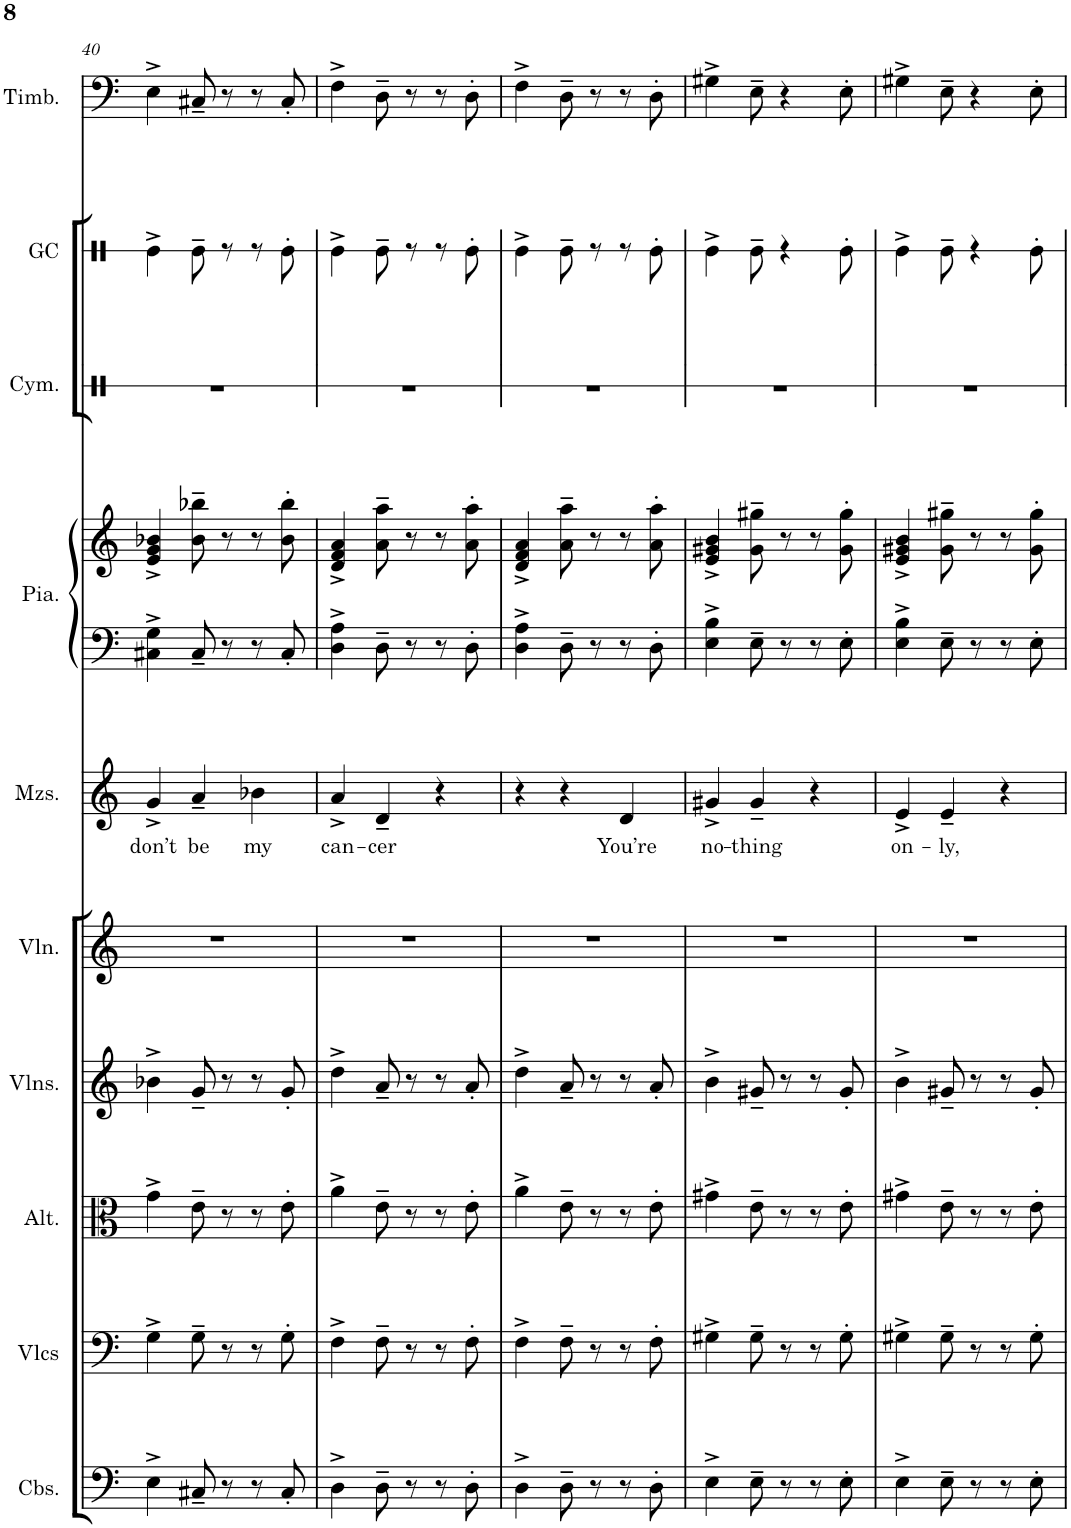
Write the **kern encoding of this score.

**kern	**kern	**kern	**kern	**kern	**kern	**text	**kern	**kern	**kern	**kern	**kern
*part10	*part9	*part8	*part7	*part6	*part5	*part5	*part4	*part4	*part3	*part2	*part1
*staff11	*staff10	*staff9	*staff8	*staff7	*staff6	*staff6	*staff5	*staff4	*staff3	*staff2	*staff1
*I"Contrebasses	*I"Violoncelles	*I"Altos	*I"Violons	*I"Violon	*I"Mezzo-soprano	*	*I"Piano	*	*I"Cymbales	*I"Grosse caisse	*I"Timbales
*I'Cbs.	*I'Vlcs	*I'Alt.	*I'Vlns.	*I'Vln.	*I'Mzs.	*	*I'Pia.	*	*I'Cym.	*I'GC	*I'Timb.
!!LO:PB:g=z
*clefF4	*clefF4	*clefC3	*clefG2	*clefG2	*clefG2	*	*clefF4	*clefG2	*clefX	*clefX	*clefF4
*Trd7c12	*	*	*	*	*	*	*	*	*	*	*
*k[]	*k[]	*k[]	*k[]	*k[]	*k[]	*	*k[]	*k[]	*k[]	*k[]	*k[]
*M3/4	*M3/4	*M3/4	*M3/4	*M3/4	*M3/4	*	*M3/4	*M3/4	*M3/4	*M3/4	*M3/4
=40	=40	=40	=40	=40	=40	=40	=40	=40	=40	=40	=40
!	!	!	!	!	!	!LO:LY:b	!	!	!	!	!
4E^\	4G^\	4g^\	4b-X^\	2.r	4g^/	don’t	4C#X\^ 4G\^	4e/^ 4g/^ 4b-X/^	2.r	4Re^\	4E^\
!	!	!	!	!	!	!LO:LY:b	!	!	!	!	!
8C#X~/	8G~\	8e~\	8g~/	.	4a~/	be	8C#~/	8b-\~ 8bb-X\~	.	8Re~\	8C#X~/
8r	8r	8r	8r	.	.	.	8r	8r	.	8r	8r
!	!	!	!	!	!	!LO:LY:b	!	!	!	!	!
8r	8r	8r	8r	.	4b-X\	my	8r	8r	.	8r	8r
8C#'/	8G'\	8e'\	8g'/	.	.	.	8C#'/	8b-\' 8bb-\'	.	8Re'\	8C#'/
=41	=41	=41	=41	=41	=41	=41	=41	=41	=41	=41	=41
!	!	!	!	!	!	!LO:LY:b	!	!	!	!	!
4D^\	4F^\	4a^\	4dd^\	2.r	4a^/	can-	4D\^ 4A\^	4d/^ 4f/^ 4a/^	2.r	4Re^\	4F^\
!	!	!	!	!	!	!LO:LY:b	!	!	!	!	!
8D~\	8F~\	8e~\	8a~/	.	4d~/	-cer	8D~\	8a\~ 8aa\~	.	8Re~\	8D~\
8r	8r	8r	8r	.	.	.	8r	8r	.	8r	8r
8r	8r	8r	8r	.	4r	.	8r	8r	.	8r	8r
8D'\	8F'\	8e'\	8a'/	.	.	.	8D'\	8a\' 8aa\'	.	8Re'\	8D'\
=42	=42	=42	=42	=42	=42	=42	=42	=42	=42	=42	=42
4D^\	4F^\	4a^\	4dd^\	2.r	4r	.	4D\^ 4A\^	4d/^ 4f/^ 4a/^	2.r	4Re^\	4F^\
8D~\	8F~\	8e~\	8a~/	.	4r	.	8D~\	8a\~ 8aa\~	.	8Re~\	8D~\
8r	8r	8r	8r	.	.	.	8r	8r	.	8r	8r
!	!	!	!	!	!	!LO:LY:b	!	!	!	!	!
8r	8r	8r	8r	.	4d/	You’re	8r	8r	.	8r	8r
8D'\	8F'\	8e'\	8a'/	.	.	.	8D'\	8a\' 8aa\'	.	8Re'\	8D'\
=43	=43	=43	=43	=43	=43	=43	=43	=43	=43	=43	=43
!	!	!	!	!	!	!LO:LY:b	!	!	!	!	!
4E^\	4G#X^\	4g#X^\	4b^\	2.r	4g#X^/	no-	4E\^ 4B\^	4e/^ 4g#X/^ 4b/^	2.r	4Re^\	4G#X^\
!	!	!	!	!	!	!LO:LY:b	!	!	!	!	!
8E~\	8G#~\	8e~\	8g#X~/	.	4g#~/	-thing	8E~\	8g#\~ 8gg#X\~	.	8Re~\	8E~\
8r	8r	8r	8r	.	.	.	8r	8r	.	4r	4r
8r	8r	8r	8r	.	4r	.	8r	8r	.	.	.
8E'\	8G#'\	8e'\	8g#'/	.	.	.	8E'\	8g#\' 8gg#\'	.	8Re'\	8E'\
=44	=44	=44	=44	=44	=44	=44	=44	=44	=44	=44	=44
!	!	!	!	!	!	!LO:LY:b	!	!	!	!	!
4E^\	4G#X^\	4g#X^\	4b^\	2.r	4e^/	on-	4E\^ 4B\^	4e/^ 4g#X/^ 4b/^	2.r	4Re^\	4G#X^\
!	!	!	!	!	!	!LO:LY:b	!	!	!	!	!
8E~\	8G#~\	8e~\	8g#X~/	.	4e~/	-ly,	8E~\	8g#\~ 8gg#X\~	.	8Re~\	8E~\
8r	8r	8r	8r	.	.	.	8r	8r	.	4r	4r
8r	8r	8r	8r	.	4r	.	8r	8r	.	.	.
8E'\	8G#'\	8e'\	8g#'/	.	.	.	8E'\	8g#\' 8gg#\'	.	8Re'\	8E'\
=	=	=	=	=	=	=	=	=	=	=	=
*-	*-	*-	*-	*-	*-	*-	*-	*-	*-	*-	*-
